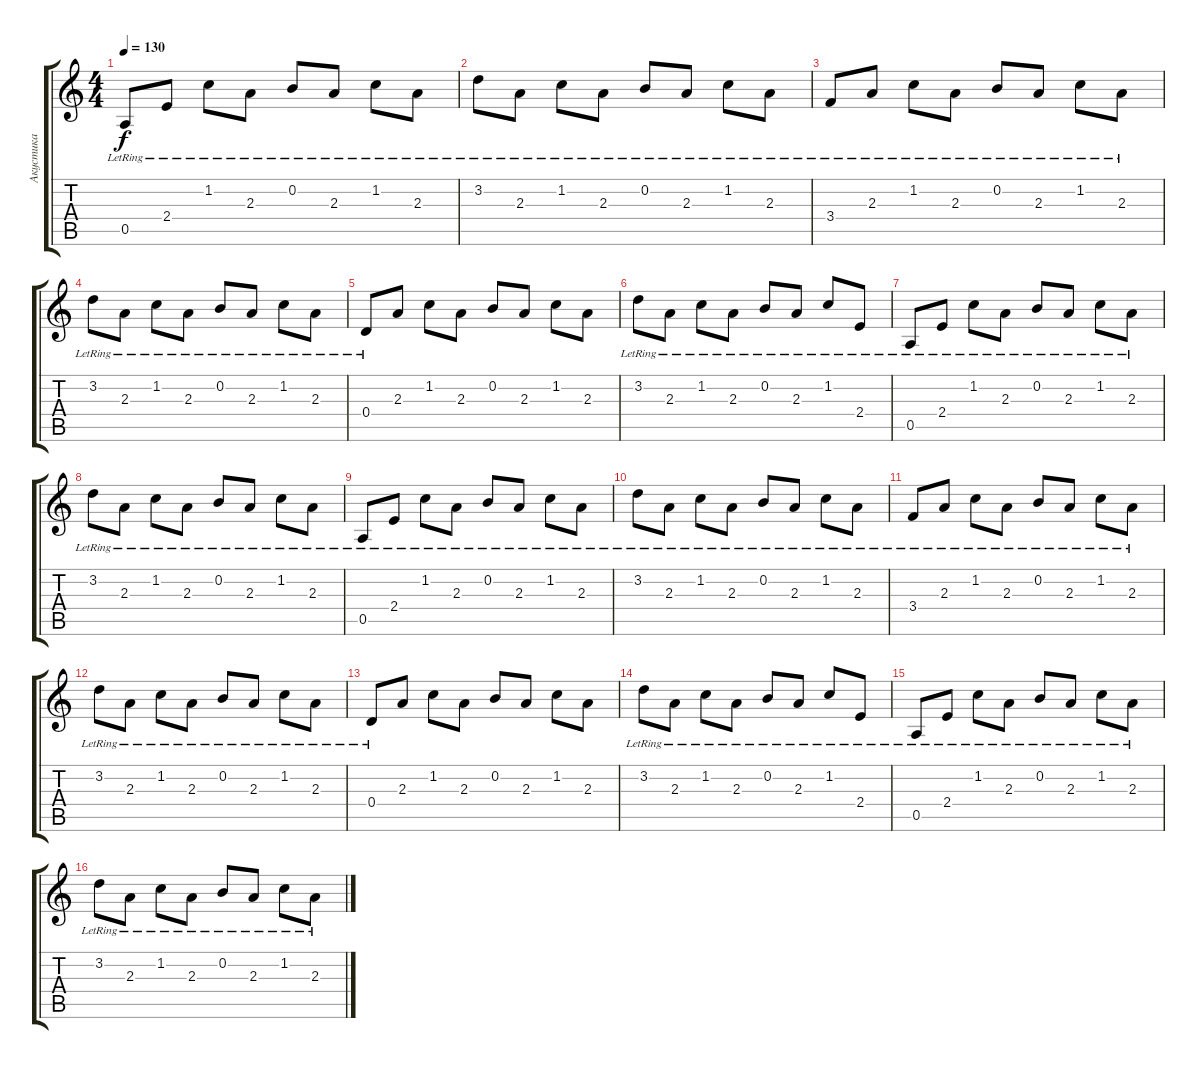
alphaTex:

\track ("Акустика" "Акустика") {instrument acousticguitarsteel}
\staff {score tabs}
\tuning (E4 B3 G3 D3 A2 E2) {hide}
\ts (4 4)
\tempo 130
\clef g2
\ks c
0.5{lr}.8{dy f instrument acousticguitarsteel} 2.4{lr}.8 1.2{lr}.8 2.3{lr}.8 0.2{lr}.8 2.3{lr}.8 1.2{lr}.8 2.3{lr}.8 |
3.2{lr}.8 2.3{lr}.8 1.2{lr}.8 2.3{lr}.8 0.2{lr}.8 2.3{lr}.8 1.2{lr}.8 2.3{lr}.8 |
3.4{lr}.8 2.3{lr}.8 1.2{lr}.8 2.3{lr}.8 0.2{lr}.8 2.3{lr}.8 1.2{lr}.8 2.3{lr}.8 |
3.2{lr}.8 2.3{lr}.8 1.2{lr}.8 2.3{lr}.8 0.2{lr}.8 2.3{lr}.8 1.2{lr}.8 2.3{lr}.8 |
0.4{lr}.8 2.3.8 1.2.8 2.3.8 0.2.8 2.3.8 1.2.8 2.3.8 |
3.2{lr}.8 2.3{lr}.8 1.2{lr}.8 2.3{lr}.8 0.2{lr}.8 2.3{lr}.8 1.2{lr}.8 2.4{lr}.8 |
0.5{lr}.8 2.4{lr}.8 1.2{lr}.8 2.3{lr}.8 0.2{lr}.8 2.3{lr}.8 1.2{lr}.8 2.3{lr}.8 |
3.2{lr}.8 2.3{lr}.8 1.2{lr}.8 2.3{lr}.8 0.2{lr}.8 2.3{lr}.8 1.2{lr}.8 2.3{lr}.8 |
0.5{lr}.8 2.4{lr}.8 1.2{lr}.8 2.3{lr}.8 0.2{lr}.8 2.3{lr}.8 1.2{lr}.8 2.3{lr}.8 |
3.2{lr}.8 2.3{lr}.8 1.2{lr}.8 2.3{lr}.8 0.2{lr}.8 2.3{lr}.8 1.2{lr}.8 2.3{lr}.8 |
3.4{lr}.8 2.3{lr}.8 1.2{lr}.8 2.3{lr}.8 0.2{lr}.8 2.3{lr}.8 1.2{lr}.8 2.3{lr}.8 |
3.2{lr}.8 2.3{lr}.8 1.2{lr}.8 2.3{lr}.8 0.2{lr}.8 2.3{lr}.8 1.2{lr}.8 2.3{lr}.8 |
0.4{lr}.8 2.3.8 1.2.8 2.3.8 0.2.8 2.3.8 1.2.8 2.3.8 |
3.2{lr}.8 2.3{lr}.8 1.2{lr}.8 2.3{lr}.8 0.2{lr}.8 2.3{lr}.8 1.2{lr}.8 2.4{lr}.8 |
0.5{lr}.8 2.4{lr}.8 1.2{lr}.8 2.3{lr}.8 0.2{lr}.8 2.3{lr}.8 1.2{lr}.8 2.3{lr}.8 |
3.2{lr}.8 2.3{lr}.8 1.2{lr}.8 2.3{lr}.8 0.2{lr}.8 2.3{lr}.8 1.2{lr}.8 2.3{lr}.8
